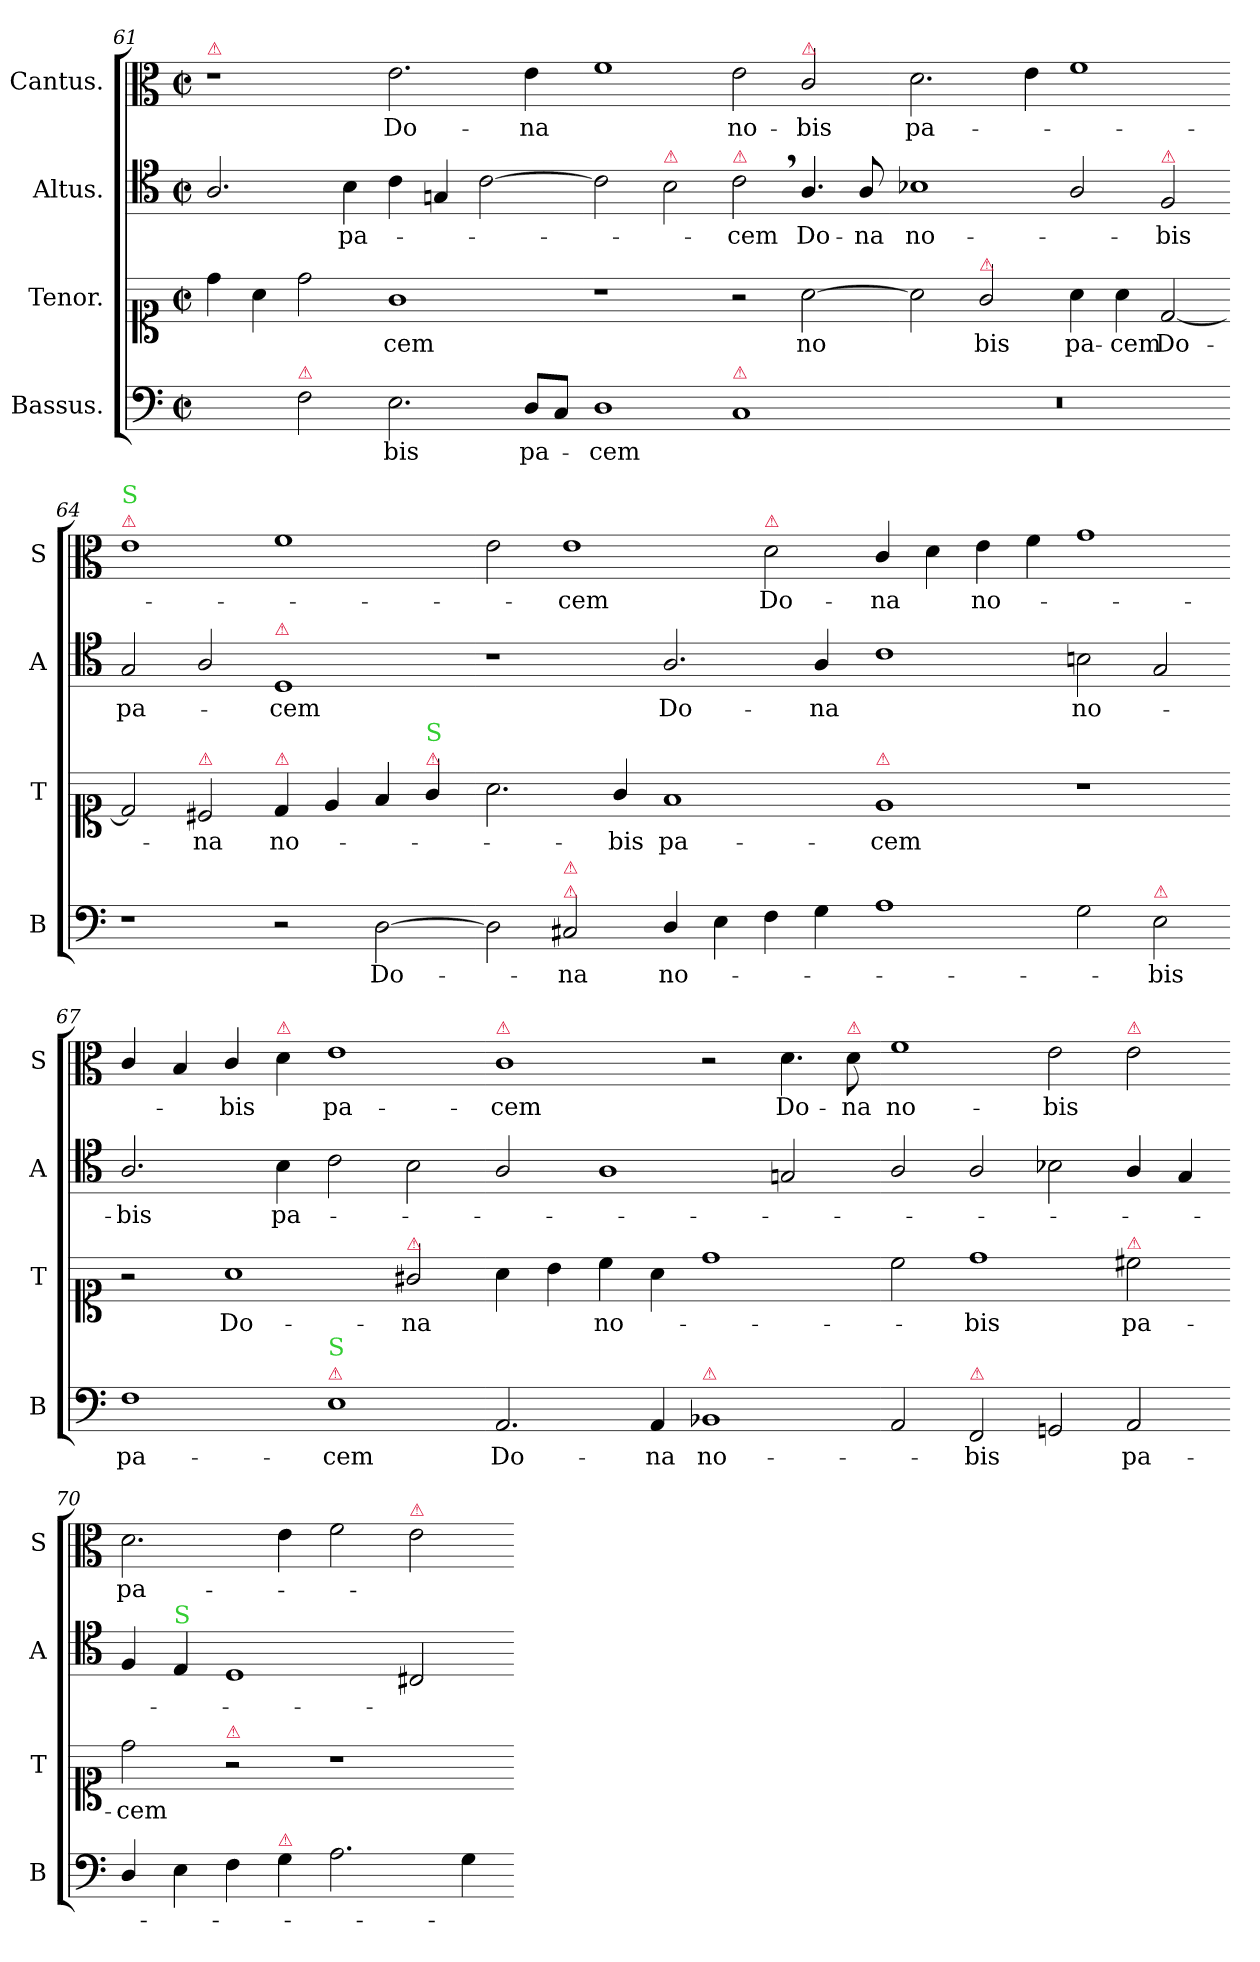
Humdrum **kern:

**kern	**text	**kern	**text	**kern	**text	**kern	**text
*part4	*part4	*part3	*part3	*part2	*part2	*part1	*part1
*staff4	*staff4	*staff3	*staff3	*staff2	*staff2	*staff1	*staff1
*I"Bassus.	*	*I"Tenor.	*	*I"Altus.	*	*I"Cantus.	*
*I'B	*	*I'T	*	*I'A	*	*I'S	*
*clefF4	*	*clefC1	*	*clefC4	*	*clefC3	*
*k[]	*	*k[]	*	*k[]	*	*k[]	*
*M2/1	*	*M2/1	*	*M2/1	*	*M2/1	*
*met(c|)	*	*met(c|)	*	*met(c|)	*	*met(c|)	*
=61	=61	=61	=61	=61	=61	=61	=61
!	!	!	!	!	!	!LO:TX:a:color=crimson:t=⚠	!
2ryy	.	4dd\	.	2.A/	.	1r	.
.	.	4a\	.	.	.	.	.
!LO:TX:a:color=crimson:t=⚠	!	!	!	!	!	!	!
2F\	.	2dd\	.	.	.	.	.
.	.	.	.	4B\	pa-	.	.
2.E\	-bis	1g\	-cem	4c\	.	2.e\	Do-
.	.	.	.	4Gn/	.	.	.
.	.	.	.	[2c\	.	.	.
8D/L	pa-	.	.	.	.	4e\	-na
8C/J	.	.	.	.	.	.	.
=62-	=62-	=62-	=62-	=62-	=62-	=62-	=62-
1D\	-cem	1r	.	2c\]	.	1f\	.
!	!	!	!	!LO:TX:a:color=crimson:t=⚠	!	!	!
.	.	.	.	2B\	.	.	.
!	!	!	!	!LO:TX:a:color=crimson:t=⚠	!	!	!
!LO:TX:a:color=crimson:t=⚠	!	!	!	!	!	!	!
1C/	.	2r	.	2c,\	-cem	2e\	no-
!	!	!	!	!	!	!LO:TX:a:color=crimson:t=⚠	!
!	!	!	!LO:LY:i	!	!LO:LY:i	!	!
.	.	[2a\	no	4.A/	Do-	2c/	-bis
!	!	!	!	!	!LO:LY:i	!	!
.	.	.	.	8A/	-na	.	.
=63-	=63-	=63-	=63-	=63-	=63-	=63-	=63-
!	!	!	!	!	!LO:LY:i	!	!
0r	.	2a\]	.	1B-X\	no-	2.d\	pa-
!	!	!LO:TX:a:color=crimson:t=⚠	!	!	!	!	!
!	!	!	!LO:LY:i	!	!	!	!
.	.	2g/	bis	.	.	.	.
.	.	.	.	.	.	4e\	.
!	!	!	!LO:LY:i	!	!	!	!
.	.	4a\	pa-	2A/	.	1f\	.
!	!	!	!LO:LY:i	!	!	!	!
.	.	4a\	-cem	.	.	.	.
!	!	!	!	!LO:TX:a:color=crimson:t=⚠	!	!	!
!	!	!	!	!	!LO:LY:i	!	!
.	.	[2d/	Do-	2F/	-bis	.	.
=64-	=64-	=64-	=64-	=64-	=64-	=64-	=64-
!	!	!	!	!	!	!LO:TX:a:color=crimson:t=⚠	!
!	!	!	!	!	!	!LO:TX:a:color=limegreen:t=S	!
!	!	!	!	!	!LO:LY:i	!	!
1r	.	2d/]	.	2G/	pa-	1e\	.
!	!	!LO:TX:a:color=crimson:t=⚠	!	!	!	!	!
.	.	2c#X/	-na	2A/	.	.	.
!	!	!	!	!LO:TX:a:color=crimson:t=⚠	!	!	!
!	!	!LO:TX:a:color=crimson:t=⚠	!	!	!	!	!
!	!	!	!	!	!LO:LY:i	!	!
2r	.	4d/	no-	1D/	-cem	1f\	.
.	.	4e/	.	.	.	.	.
[2D\	Do-	4f/	.	.	.	.	.
!	!	!LO:TX:a:color=crimson:t=⚠	!	!	!	!	!
!	!	!LO:TX:a:color=limegreen:t=S	!	!	!	!	!
.	.	4g/	.	.	.	.	.
=65-	=65-	=65-	=65-	=65-	=65-	=65-	=65-
2D\]	.	2.a\	.	1r	.	2e\	.
!LO:TX:a:color=crimson:t=⚠	!	!	!	!	!	!	!
!LO:TX:a:color=crimson:t=⚠	!	!	!	!	!	!	!
2C#X/	-na	.	.	.	.	1e\	-cem
.	.	4g/	-bis	.	.	.	.
4D/	no-	1f/	pa-	2.A/	Do-	.	.
4E\	.	.	.	.	.	.	.
!	!	!	!	!	!	!LO:TX:a:color=crimson:t=⚠	!
4F\	.	.	.	.	.	2d\	Do-
4G\	.	.	.	4A/	-na	.	.
=66-	=66-	=66-	=66-	=66-	=66-	=66-	=66-
!	!	!LO:TX:a:color=crimson:t=⚠	!	!	!	!	!
1A\	.	1e/	-cem	1c\	.	4c/	-na
.	.	.	.	.	.	4d\	.
.	.	.	.	.	.	4e\	no-
.	.	.	.	.	.	4f\	.
2G\	.	1r	.	2Bn\	no-	1g\	.
!LO:TX:a:color=crimson:t=⚠	!	!	!	!	!	!	!
2E\	-bis	.	.	2G/	.	.	.
=67-	=67-	=67-	=67-	=67-	=67-	=67-	=67-
1F\	pa-	2r	.	2.A/	-bis	4c/	.
.	.	.	.	.	.	4B/	.
.	.	1a\	Do-	.	.	4c/	-bis
!	!	!	!	!	!	!LO:TX:a:color=crimson:t=⚠	!
.	.	.	.	4B\	pa-	4d\	.
!LO:TX:a:color=crimson:t=⚠	!	!	!	!	!	!	!
!LO:TX:a:color=limegreen:t=S	!	!	!	!	!	!	!
1E\	-cem	.	.	2c\	.	1e\	pa-
!	!	!LO:TX:a:color=crimson:t=⚠	!	!	!	!	!
.	.	2g#X/	-na	2B\	.	.	.
=68-	=68-	=68-	=68-	=68-	=68-	=68-	=68-
!	!	!	!	!	!	!LO:TX:a:color=crimson:t=⚠	!
2.AA/	Do-	4a\	.	2A/	.	1c\	-cem
.	.	4b\	.	.	.	.	.
.	.	4cc\	no-	1A\	.	.	.
4AA/	-na	4a\	.	.	.	.	.
!LO:TX:a:color=crimson:t=⚠	!	!	!	!	!	!	!
1BB-X/	no-	1dd\	.	.	.	2r	.
.	.	.	.	2Gn/	.	4.d\	Do-
!	!	!	!	!	!	!LO:TX:a:color=crimson:t=⚠	!
.	.	.	.	.	.	8d\	-na
=69-	=69-	=69-	=69-	=69-	=69-	=69-	=69-
2AA/	.	2cc\	.	2A/	.	1f\	no-
!LO:TX:a:color=crimson:t=⚠	!	!	!	!	!	!	!
2FF/	-bis	1dd\	-bis	2A/	.	.	.
2GGn/	.	.	.	2B-X\	.	2e\	-bis
!	!	!	!	!	!	!LO:TX:a:color=crimson:t=⚠	!
!	!	!LO:TX:a:color=crimson:t=⚠	!	!	!	!	!
2AA/	pa-	2cc#X\	pa-	4A/	.	2e\	.
.	.	.	.	4G/	.	.	.
=70-	=70-	=70-	=70-	=70-	=70-	=70-	=70-
4D/	.	2dd\	-cem	4F/	.	2.d\	pa-
!	!	!	!	!LO:TX:a:color=limegreen:t=S	!	!	!
4E\	.	.	.	4E/	.	.	.
!	!	!LO:TX:a:color=crimson:t=⚠	!	!	!	!	!
4F\	.	2r	.	1D/	.	.	.
!LO:TX:a:color=crimson:t=⚠	!	!	!	!	!	!	!
4G\	.	.	.	.	.	4e\	.
2.A\	.	1r	.	.	.	2f\	.
!	!	!	!	!	!	!LO:TX:a:color=crimson:t=⚠	!
.	.	.	.	2C#X/	.	2e\	.
4G\	.	.	.	.	.	.	.
=-	=-	=-	=-	=-	=-	=-	=-
*-	*-	*-	*-	*-	*-	*-	*-
